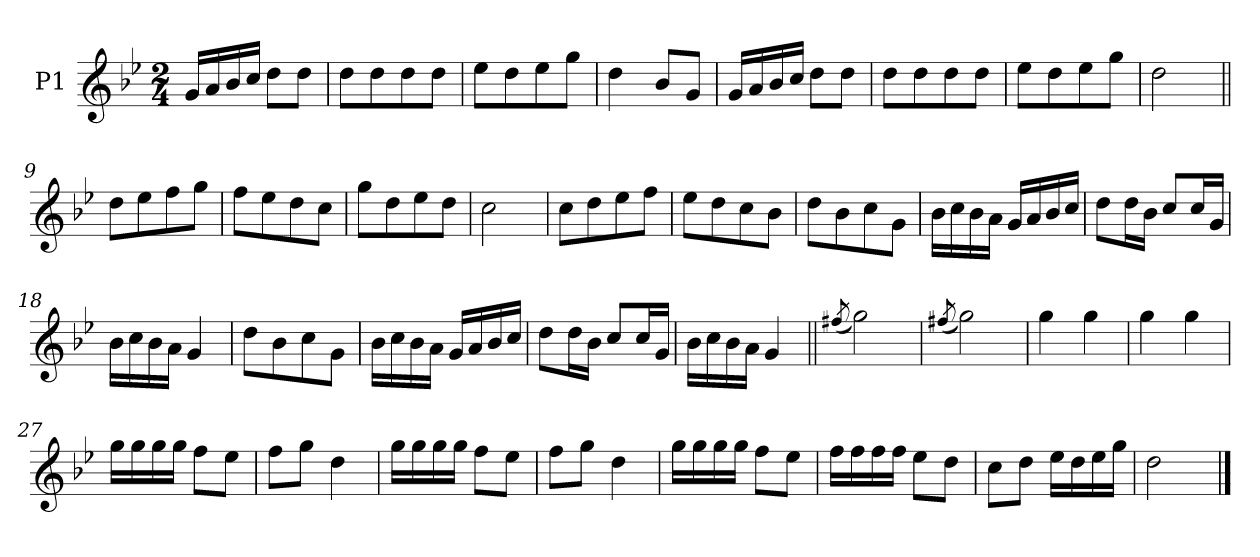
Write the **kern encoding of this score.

**kern
*part1
*staff1
*I"P1
*clefG2
*k[b-e-]
*g:
*M2/4
=1
16gLL
16a
16b-
16ccJJ
8ddL
8ddJ
=2
8ddL
8dd
8dd
8ddJ
=3
8ee-L
8dd
8ee-
8ggJ
=4
4dd
8b-L
8gJ
=5
16gLL
16a
16b-
16ccJJ
8ddL
8ddJ
=6
8ddL
8dd
8dd
8ddJ
=7
8ee-L
8dd
8ee-
8ggJ
=8
2dd
=9||
8ddL
8ee-
8ff
8ggJ
=10
8ffL
8ee-
8dd
8ccJ
=11
8ggL
8dd
8ee-
8ddJ
=12
2cc
=13
8ccL
8dd
8ee-
8ffJ
=14
8ee-L
8dd
8cc
8b-J
=15
8ddL
8b-
8cc
8gJ
=16
16b-LL
16cc
16b-
16aJJ
16gLL
16a
16b-
16ccJJ
=17
8ddL
16ddL
16b-JJ
8ccL
16ccL
16gJJ
=18
16b-LL
16cc
16b-
16aJJ
4g
=19
8ddL
8b-
8cc
8gJ
=20
16b-LL
16cc
16b-
16aJJ
16gLL
16a
16b-
16ccJJ
=21
8ddL
16ddL
16b-JJ
8ccL
16ccL
16gJJ
=22
16b-LL
16cc
16b-
16aJJ
4g
=23||
(8qff#X/
2gg)
=24
(8qff#X/
2gg)
=25
4gg
4gg
=26
4gg
4gg
=27
16ggLL
16gg
16gg
16ggJJ
8ffL
8ee-J
=28
8ffL
8ggJ
4dd
=29
16ggLL
16gg
16gg
16ggJJ
8ffL
8ee-J
=30
8ffL
8ggJ
4dd
=31
16ggLL
16gg
16gg
16ggJJ
8ffL
8ee-J
=32
16ffLL
16ff
16ff
16ffJJ
8ee-L
8ddJ
=33
8ccL
8ddJ
16ee-LL
16dd
16ee-
16ggJJ
=34
2dd
==
*-
